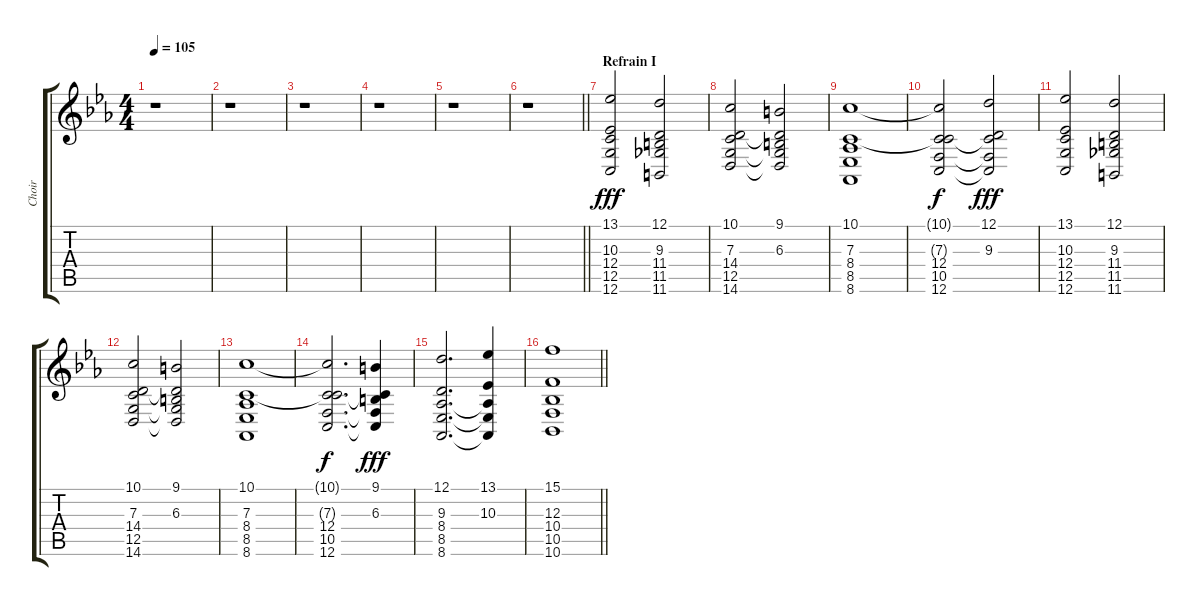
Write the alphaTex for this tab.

\track ("Choir" "Choir") {instrument choiraahs}
\staff {score tabs}
\tuning (D4 A3 F3 C3 G2 C2) {hide}
\ts (4 4)
\tempo 105
\clef g2
\ks eb
r.1{dy fff} |
r.1 |
r.1 |
r.1 |
r.1 |
\barLineRight lightlight
r.1 |
\section ("" "Refrain I")
(13.1 10.3 12.4 12.5 12.6).2 (12.1 9.3 11.4 11.5 11.6).2 |
(10.1 7.3 14.4 12.5 14.6).2 (9.1 6.3 14.4{t} 12.5{t} 14.6{t}).2 |
(10.1 7.3 8.4 8.5 8.6).1 |
(10.1{t} 7.3{t} 12.4 10.5 12.6).2{dy f} (12.1 9.3 12.4{t} 10.5{t} 12.6{t}).2{dy fff} |
(13.1 10.3 12.4 12.5 12.6).2 (12.1 9.3 11.4 11.5 11.6).2 |
(10.1 7.3 14.4 12.5 14.6).2 (9.1 6.3 14.4{t} 12.5{t} 14.6{t}).2 |
(10.1 7.3 8.4 8.5 8.6).1 |
(10.1{t} 7.3{t} 12.4 10.5 12.6).2{d dy f} (9.1 6.3 12.4{t} 10.5{t} 12.6{t}).4{dy fff} |
(12.1 9.3 8.4 8.5 8.6).2{d} (13.1 10.3 8.4{t} 8.5{t} 8.6{t}).4 |
\barLineRight lightlight
(15.1 12.3 10.4 10.5 10.6).1
